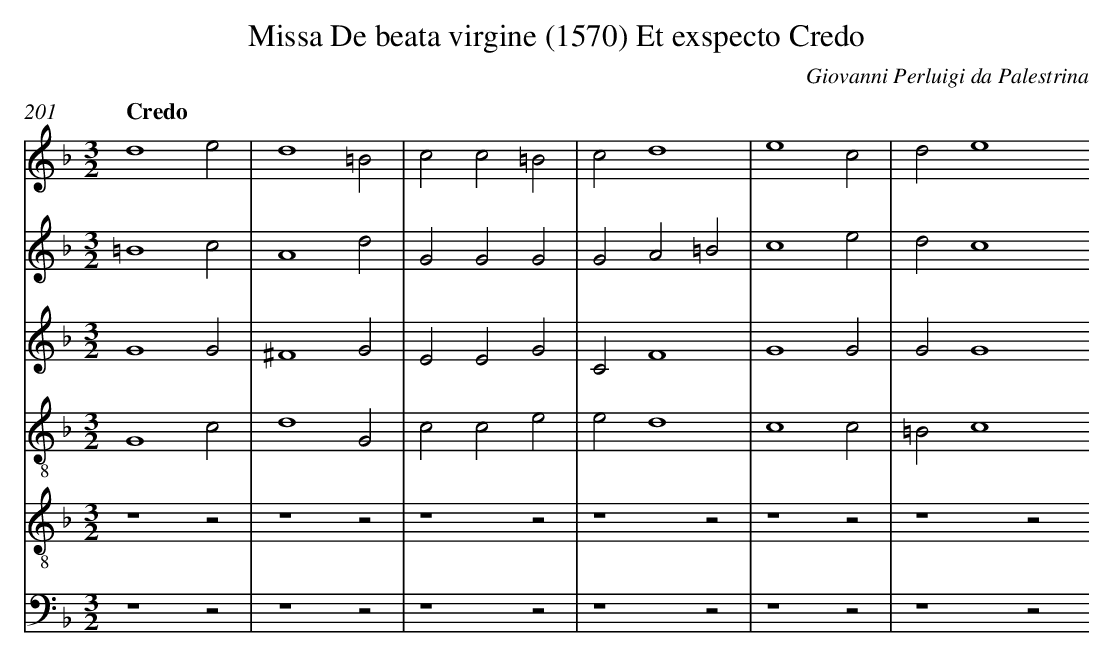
X:1
T: Missa De beata virgine (1570) Et exspecto Credo
C: Giovanni Perluigi da Palestrina
L: 1/4
M: 3/2
Q: "Credo"
V: 1 clef=treble
V: 2 clef=treble
V: 3 clef=treble
V: 4 clef=treble-8
V: 5 clef=treble-8
V: 6 clef=bass
K: F
[V:1] d4e2 |
[V:2] =B4c2 |
[V:3] G4G2 |
[V:4] G4c2 |
[V:5] z4z2 |
[V:6] z4z2 |
[V:1] d4=B2 |
[V:2] A4d2 |
[V:3] ^F4G2 |
[V:4] d4G2 |
[V:5] z4z2 |
[V:6] z4z2 |
[V:1] c2c2=B2 |
[V:2] G2G2G2 |
[V:3] E2E2G2 |
[V:4] c2c2e2 |
[V:5] z4z2 |
[V:6] z4z2 |
[V:1] c2d4 |
[V:2] G2A2=B2 |
[V:3] C2F4 |
[V:4] e2d4 |
[V:5] z4z2 |
[V:6] z4z2 |
[V:1] e4c2 |
[V:2] c4e2 |
[V:3] G4G2 |
[V:4] c4c2 |
[V:5] z4z2 |
[V:6] z4z2 |
[V:1] d2e4
[V:2] d2c4
[V:3] G2G4
[V:4] =B2c4
[V:5] z4z2
[V:6] z4z2
